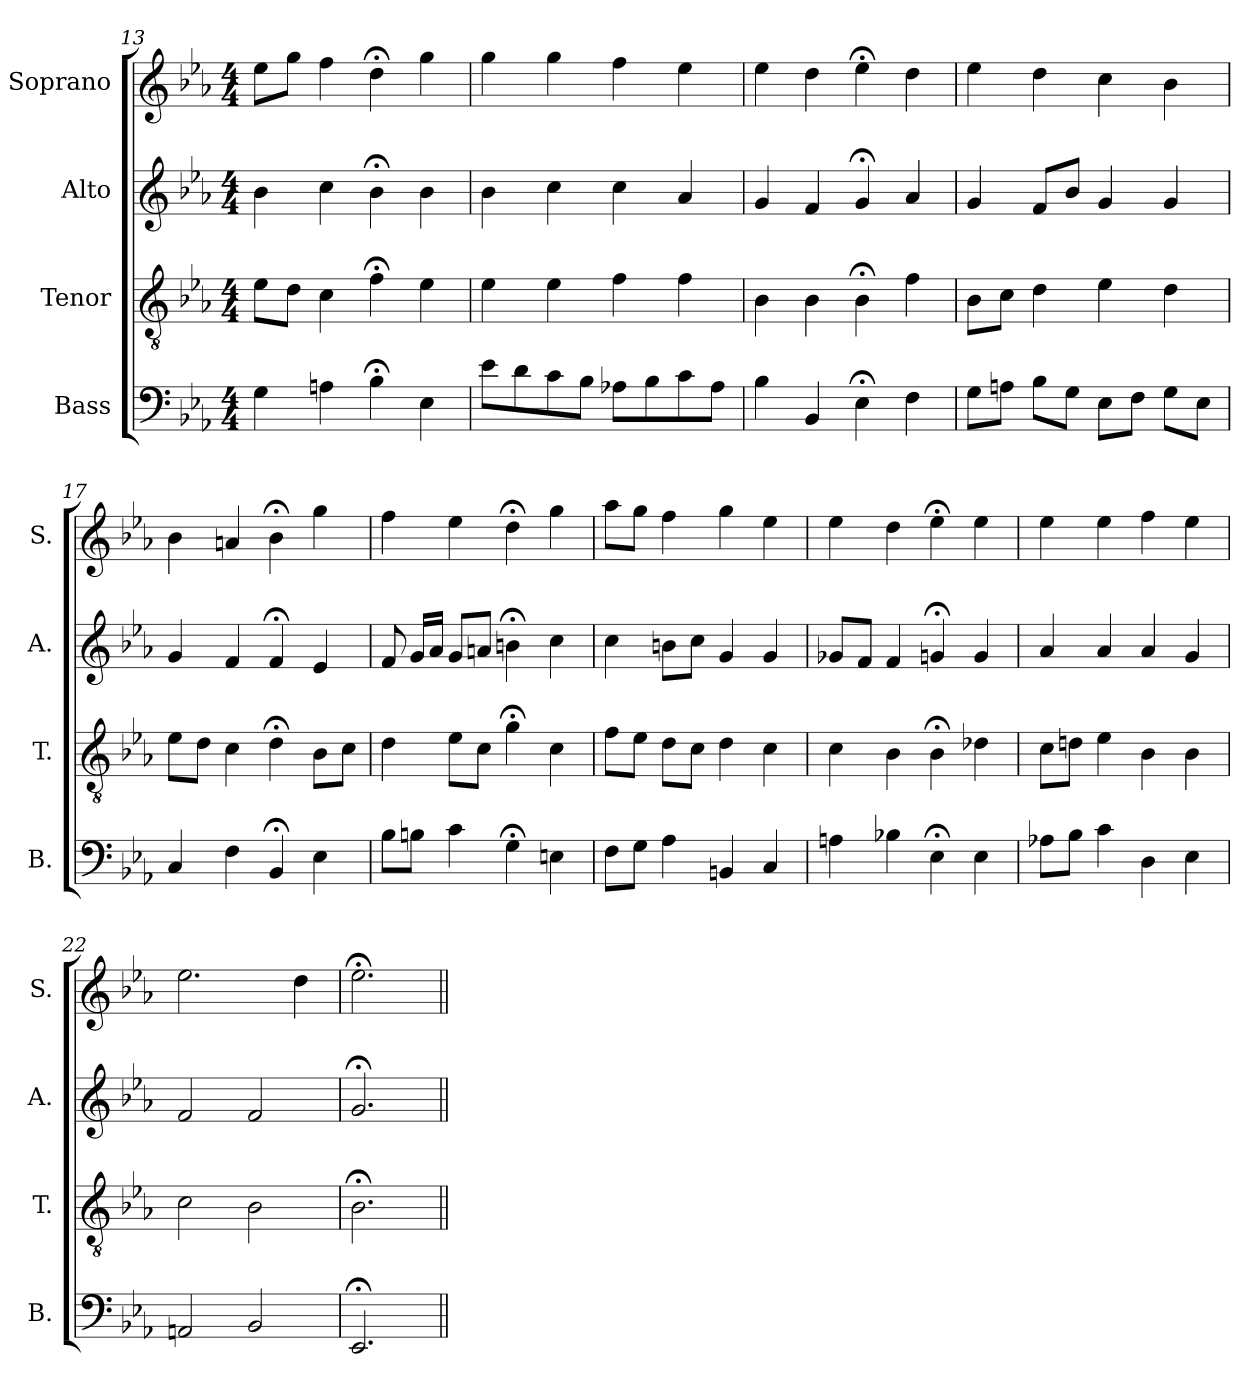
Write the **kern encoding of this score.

**kern	**kern	**kern	**kern
*part4	*part3	*part2	*part1
*staff4	*staff3	*staff2	*staff1
*I"Bass	*I"Tenor	*I"Alto	*I"Soprano
*I'B.	*I'T.	*I'A.	*I'S.
*clefF4	*clefGv2	*clefG2	*clefG2
*	*ITrd7c12	*	*
*k[b-e-a-]	*k[b-e-a-]	*k[b-e-a-]	*k[b-e-a-]
*E-:	*E-:	*E-:	*E-:
*M4/4	*M4/4	*M4/4	*M4/4
=13	=13	=13	=13
4G\	8E-\L	4b-\	8ee-\L
.	8D\J	.	8gg\J
4An\	4C\	4cc\	4ff\
4B-;<\	4F;<\	4b-;<\	4dd;<\
4E-\	4E-\	4b-\	4gg\
=14	=14	=14	=14
8e-\L	4E-\	4b-\	4gg\
8d\	.	.	.
8c\	4E-\	4cc\	4gg\
8B-\J	.	.	.
8A-X\L	4F\	4cc\	4ff\
8B-\	.	.	.
8c\	4F\	4a-/	4ee-\
8A-\J	.	.	.
=15	=15	=15	=15
4B-\	4BB-\	4g/	4ee-\
4BB-/	4BB-\	4f/	4dd\
4E-;<\	4BB-;<\	4g;</	4ee-;<\
4F\	4F\	4a-/	4dd\
!!LO:LB:g=z
=16	=16	=16	=16
8G\L	8BB-\L	4g/	4ee-\
8An\J	8C\J	.	.
8B-\L	4D\	8f/L	4dd\
8G\J	.	8b-/J	.
8E-\L	4E-\	4g/	4cc\
8F\J	.	.	.
8G\L	4D\	4g/	4b-\
8E-\J	.	.	.
=17	=17	=17	=17
4C/	8E-\L	4g/	4b-\
.	8D\J	.	.
4F\	4C\	4f/	4an/
4BB-;</	4D;<\	4f;</	4b-;<\
4E-\	8BB-\L	4e-/	4gg\
.	8C\J	.	.
=18	=18	=18	=18
8B-\L	4D\	8f/	4ff\
8Bn\J	.	16g/LL	.
.	.	16a-/JJ	.
4c\	8E-\L	8g/L	4ee-\
.	8C\J	8an/J	.
4G;<\	4G;<\	4bn;<\	4dd;<\
4En\	4C\	4cc\	4gg\
!!LO:LB:g=z
=19	=19	=19	=19
8F\L	8F\L	4cc\	8aa-\L
8G\J	8E-\J	.	8gg\J
4A-\	8D\L	8bn\L	4ff\
.	8C\J	8cc\J	.
4BBn/	4D\	4g/	4gg\
4C/	4C\	4g/	4ee-\
=20	=20	=20	=20
4An\	4C\	8g-X/L	4ee-\
.	.	8f/J	.
4B-X\	4BB-\	4f/	4dd\
4E-;<\	4BB-;<\	4gn;</	4ee-;<\
4E-\	4D-X\	4g/	4ee-\
=21	=21	=21	=21
8A-X\L	8C\L	4a-/	4ee-\
8B-\J	8Dn\J	.	.
4c\	4E-\	4a-/	4ee-\
4D\	4BB-\	4a-/	4ff\
4E-\	4BB-\	4g/	4ee-\
=22	=22	=22	=22
2AAn/	2C\	2f/	2.ee-\
2BB-/	2BB-\	2f/	.
.	.	.	4dd\
=23	=23	=23	=23
2.EE-;</	2.BB-;<\	2.g;</	2.ee-;<\
=||	=||	=||	=||
*-	*-	*-	*-
